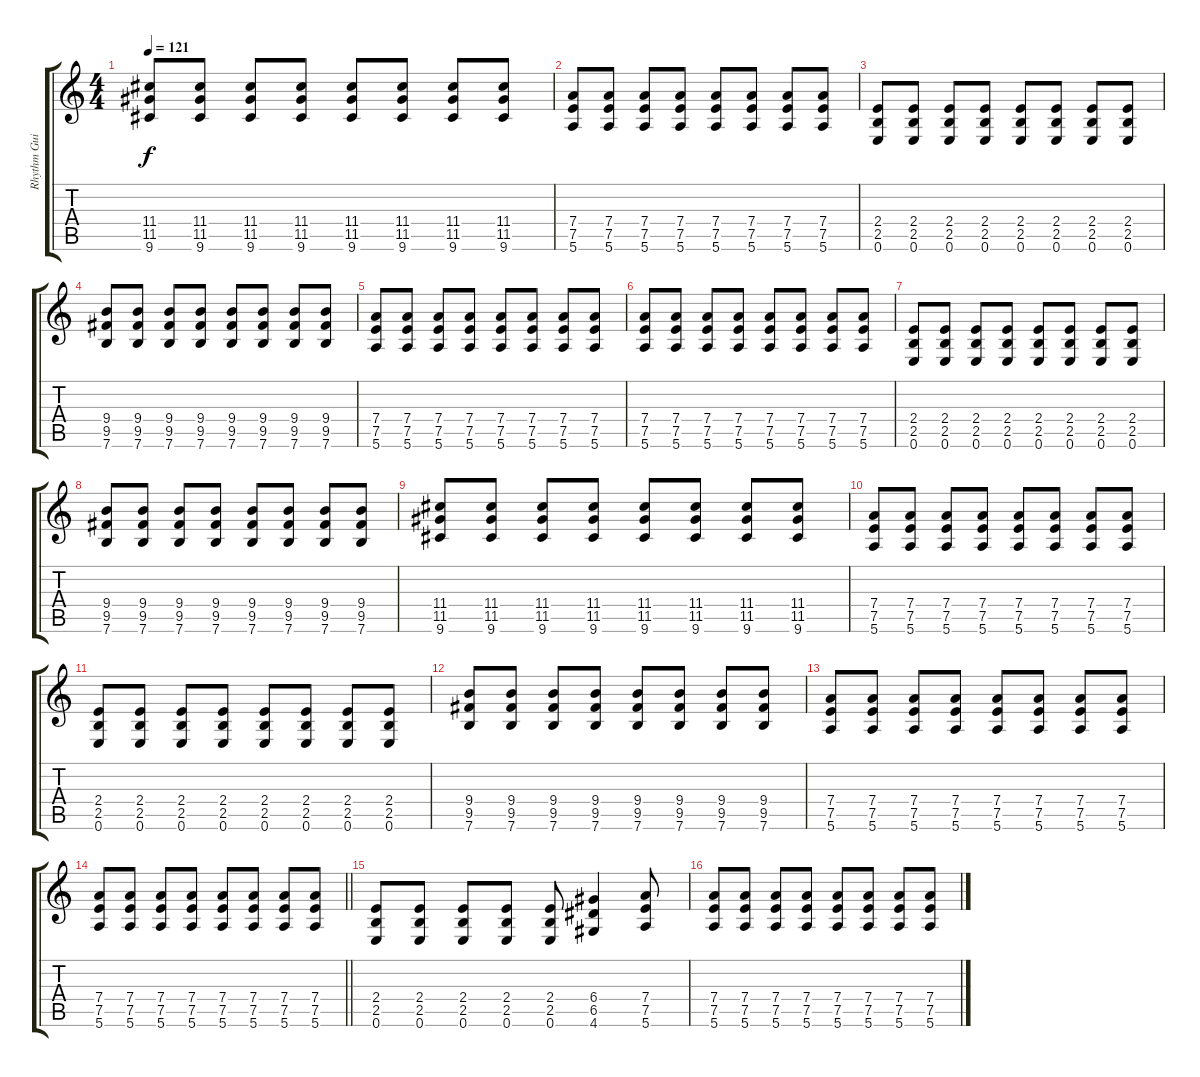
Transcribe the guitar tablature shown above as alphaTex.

\track ("Rhythm Guitar" "Rhythm Gui") {instrument electricguitarclean}
\staff {score tabs}
\tuning (E4 B3 G3 D3 A2 E2) {hide}
\ts (4 4)
\tempo 121
\clef g2
\ks c
(11.4 11.5 9.6).8{dy f} (11.4 11.5 9.6).8 (11.4 11.5 9.6).8 (11.4 11.5 9.6).8 (11.4 11.5 9.6).8 (11.4 11.5 9.6).8 (11.4 11.5 9.6).8 (11.4 11.5 9.6).8 |
(7.4 7.5 5.6).8 (7.4 7.5 5.6).8 (7.4 7.5 5.6).8 (7.4 7.5 5.6).8 (7.4 7.5 5.6).8 (7.4 7.5 5.6).8 (7.4 7.5 5.6).8 (7.4 7.5 5.6).8 |
(2.4 2.5 0.6).8 (2.4 2.5 0.6).8 (2.4 2.5 0.6).8 (2.4 2.5 0.6).8 (2.4 2.5 0.6).8 (2.4 2.5 0.6).8 (2.4 2.5 0.6).8 (2.4 2.5 0.6).8 |
(9.4 9.5 7.6).8 (9.4 9.5 7.6).8 (9.4 9.5 7.6).8 (9.4 9.5 7.6).8 (9.4 9.5 7.6).8 (9.4 9.5 7.6).8 (9.4 9.5 7.6).8 (9.4 9.5 7.6).8 |
(7.4 7.5 5.6).8 (7.4 7.5 5.6).8 (7.4 7.5 5.6).8 (7.4 7.5 5.6).8 (7.4 7.5 5.6).8 (7.4 7.5 5.6).8 (7.4 7.5 5.6).8 (7.4 7.5 5.6).8 |
(7.4 7.5 5.6).8 (7.4 7.5 5.6).8 (7.4 7.5 5.6).8 (7.4 7.5 5.6).8 (7.4 7.5 5.6).8 (7.4 7.5 5.6).8 (7.4 7.5 5.6).8 (7.4 7.5 5.6).8 |
(2.4 2.5 0.6).8 (2.4 2.5 0.6).8 (2.4 2.5 0.6).8 (2.4 2.5 0.6).8 (2.4 2.5 0.6).8 (2.4 2.5 0.6).8 (2.4 2.5 0.6).8 (2.4 2.5 0.6).8 |
(9.4 9.5 7.6).8 (9.4 9.5 7.6).8 (9.4 9.5 7.6).8 (9.4 9.5 7.6).8 (9.4 9.5 7.6).8 (9.4 9.5 7.6).8 (9.4 9.5 7.6).8 (9.4 9.5 7.6).8 |
(11.4 11.5 9.6).8 (11.4 11.5 9.6).8 (11.4 11.5 9.6).8 (11.4 11.5 9.6).8 (11.4 11.5 9.6).8 (11.4 11.5 9.6).8 (11.4 11.5 9.6).8 (11.4 11.5 9.6).8 |
(7.4 7.5 5.6).8 (7.4 7.5 5.6).8 (7.4 7.5 5.6).8 (7.4 7.5 5.6).8 (7.4 7.5 5.6).8 (7.4 7.5 5.6).8 (7.4 7.5 5.6).8 (7.4 7.5 5.6).8 |
(2.4 2.5 0.6).8 (2.4 2.5 0.6).8 (2.4 2.5 0.6).8 (2.4 2.5 0.6).8 (2.4 2.5 0.6).8 (2.4 2.5 0.6).8 (2.4 2.5 0.6).8 (2.4 2.5 0.6).8 |
(9.4 9.5 7.6).8 (9.4 9.5 7.6).8 (9.4 9.5 7.6).8 (9.4 9.5 7.6).8 (9.4 9.5 7.6).8 (9.4 9.5 7.6).8 (9.4 9.5 7.6).8 (9.4 9.5 7.6).8 |
(7.4 7.5 5.6).8 (7.4 7.5 5.6).8 (7.4 7.5 5.6).8 (7.4 7.5 5.6).8 (7.4 7.5 5.6).8 (7.4 7.5 5.6).8 (7.4 7.5 5.6).8 (7.4 7.5 5.6).8 |
\barLineRight lightlight
(7.4 7.5 5.6).8 (7.4 7.5 5.6).8 (7.4 7.5 5.6).8 (7.4 7.5 5.6).8 (7.4 7.5 5.6).8 (7.4 7.5 5.6).8 (7.4 7.5 5.6).8 (7.4 7.5 5.6).8 |
(2.4 2.5 0.6).8 (2.4 2.5 0.6).8 (2.4 2.5 0.6).8 (2.4 2.5 0.6).8 (2.4 2.5 0.6).8 (6.4 6.5 4.6).4 (7.4 7.5 5.6).8 |
(7.4 7.5 5.6).8 (7.4 7.5 5.6).8 (7.4 7.5 5.6).8 (7.4 7.5 5.6).8 (7.4 7.5 5.6).8 (7.4 7.5 5.6).8 (7.4 7.5 5.6).8 (7.4 7.5 5.6).8
